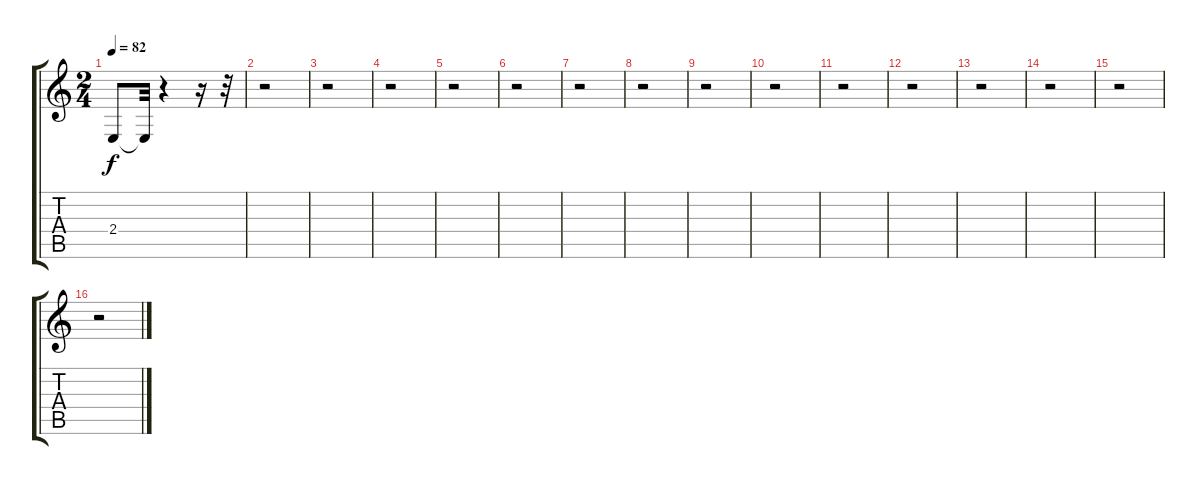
\track "" {instrument recorder}
\staff {score tabs}
\tuning (E4 B3 G3 D3 A2 E2) {hide}
\ts (2 4)
\tempo 82
\clef g2
\ks c
2.4{t}.8{dy f} 2.4{t}.32 r.4 r.16 r.32 |
r.2 |
r.2 |
r.2 |
r.2 |
r.2 |
r.2 |
r.2 |
r.2 |
r.2 |
r.2 |
r.2 |
r.2 |
r.2 |
r.2 |
r.2
